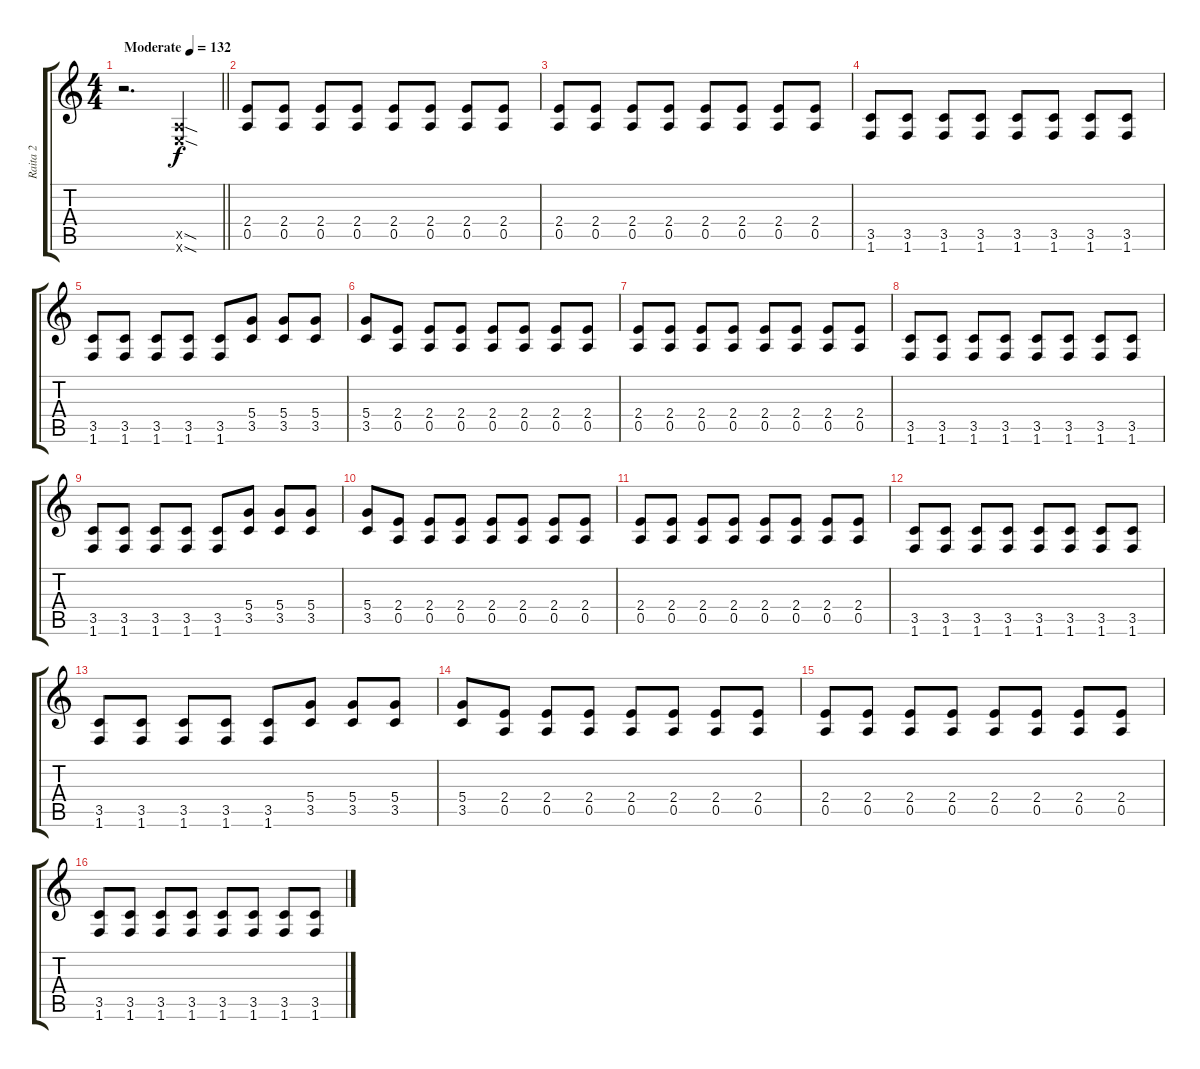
\track ("Raita 2" "Raita 2") {instrument distortionguitar}
\staff {score tabs}
\tuning (E4 B3 G3 D3 A2 E2) {hide}
\ts (4 4)
\section ("" "")
\tempo (132 "Moderate")
\clef g2
\barLineRight lightlight
\ks c
r.2{d dy f instrument distortionguitar} (0.5{sod x} 0.6{sod x}).4 |
\section ("" "")
(2.4 0.5).8 (2.4 0.5).8 (2.4 0.5).8 (2.4 0.5).8 (2.4 0.5).8 (2.4 0.5).8 (2.4 0.5).8 (2.4 0.5).8 |
(2.4 0.5).8 (2.4 0.5).8 (2.4 0.5).8 (2.4 0.5).8 (2.4 0.5).8 (2.4 0.5).8 (2.4 0.5).8 (2.4 0.5).8 |
(3.5 1.6).8 (3.5 1.6).8 (3.5 1.6).8 (3.5 1.6).8 (3.5 1.6).8 (3.5 1.6).8 (3.5 1.6).8 (3.5 1.6).8 |
(3.5 1.6).8 (3.5 1.6).8 (3.5 1.6).8 (3.5 1.6).8 (3.5 1.6).8 (5.4 3.5).8 (5.4 3.5).8 (5.4 3.5).8 |
(5.4 3.5).8 (2.4 0.5).8 (2.4 0.5).8 (2.4 0.5).8 (2.4 0.5).8 (2.4 0.5).8 (2.4 0.5).8 (2.4 0.5).8 |
(2.4 0.5).8 (2.4 0.5).8 (2.4 0.5).8 (2.4 0.5).8 (2.4 0.5).8 (2.4 0.5).8 (2.4 0.5).8 (2.4 0.5).8 |
(3.5 1.6).8 (3.5 1.6).8 (3.5 1.6).8 (3.5 1.6).8 (3.5 1.6).8 (3.5 1.6).8 (3.5 1.6).8 (3.5 1.6).8 |
(3.5 1.6).8 (3.5 1.6).8 (3.5 1.6).8 (3.5 1.6).8 (3.5 1.6).8 (5.4 3.5).8 (5.4 3.5).8 (5.4 3.5).8 |
(5.4 3.5).8 (2.4 0.5).8 (2.4 0.5).8 (2.4 0.5).8 (2.4 0.5).8 (2.4 0.5).8 (2.4 0.5).8 (2.4 0.5).8 |
(2.4 0.5).8 (2.4 0.5).8 (2.4 0.5).8 (2.4 0.5).8 (2.4 0.5).8 (2.4 0.5).8 (2.4 0.5).8 (2.4 0.5).8 |
(3.5 1.6).8 (3.5 1.6).8 (3.5 1.6).8 (3.5 1.6).8 (3.5 1.6).8 (3.5 1.6).8 (3.5 1.6).8 (3.5 1.6).8 |
(3.5 1.6).8 (3.5 1.6).8 (3.5 1.6).8 (3.5 1.6).8 (3.5 1.6).8 (5.4 3.5).8 (5.4 3.5).8 (5.4 3.5).8 |
(5.4 3.5).8 (2.4 0.5).8 (2.4 0.5).8 (2.4 0.5).8 (2.4 0.5).8 (2.4 0.5).8 (2.4 0.5).8 (2.4 0.5).8 |
(2.4 0.5).8 (2.4 0.5).8 (2.4 0.5).8 (2.4 0.5).8 (2.4 0.5).8 (2.4 0.5).8 (2.4 0.5).8 (2.4 0.5).8 |
(3.5 1.6).8 (3.5 1.6).8 (3.5 1.6).8 (3.5 1.6).8 (3.5 1.6).8 (3.5 1.6).8 (3.5 1.6).8 (3.5 1.6).8
